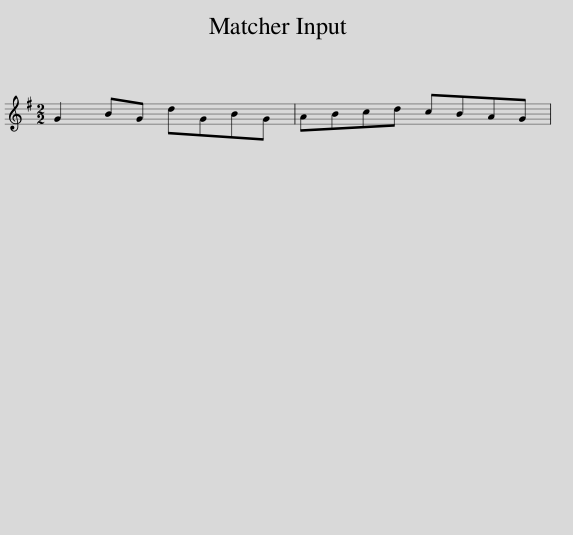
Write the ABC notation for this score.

X:1
L:1/8
M:2/2
I:linebreak $
K:G
V:1 treble
V:1
 G2 BG dGBG | ABcd cBAG | %2
